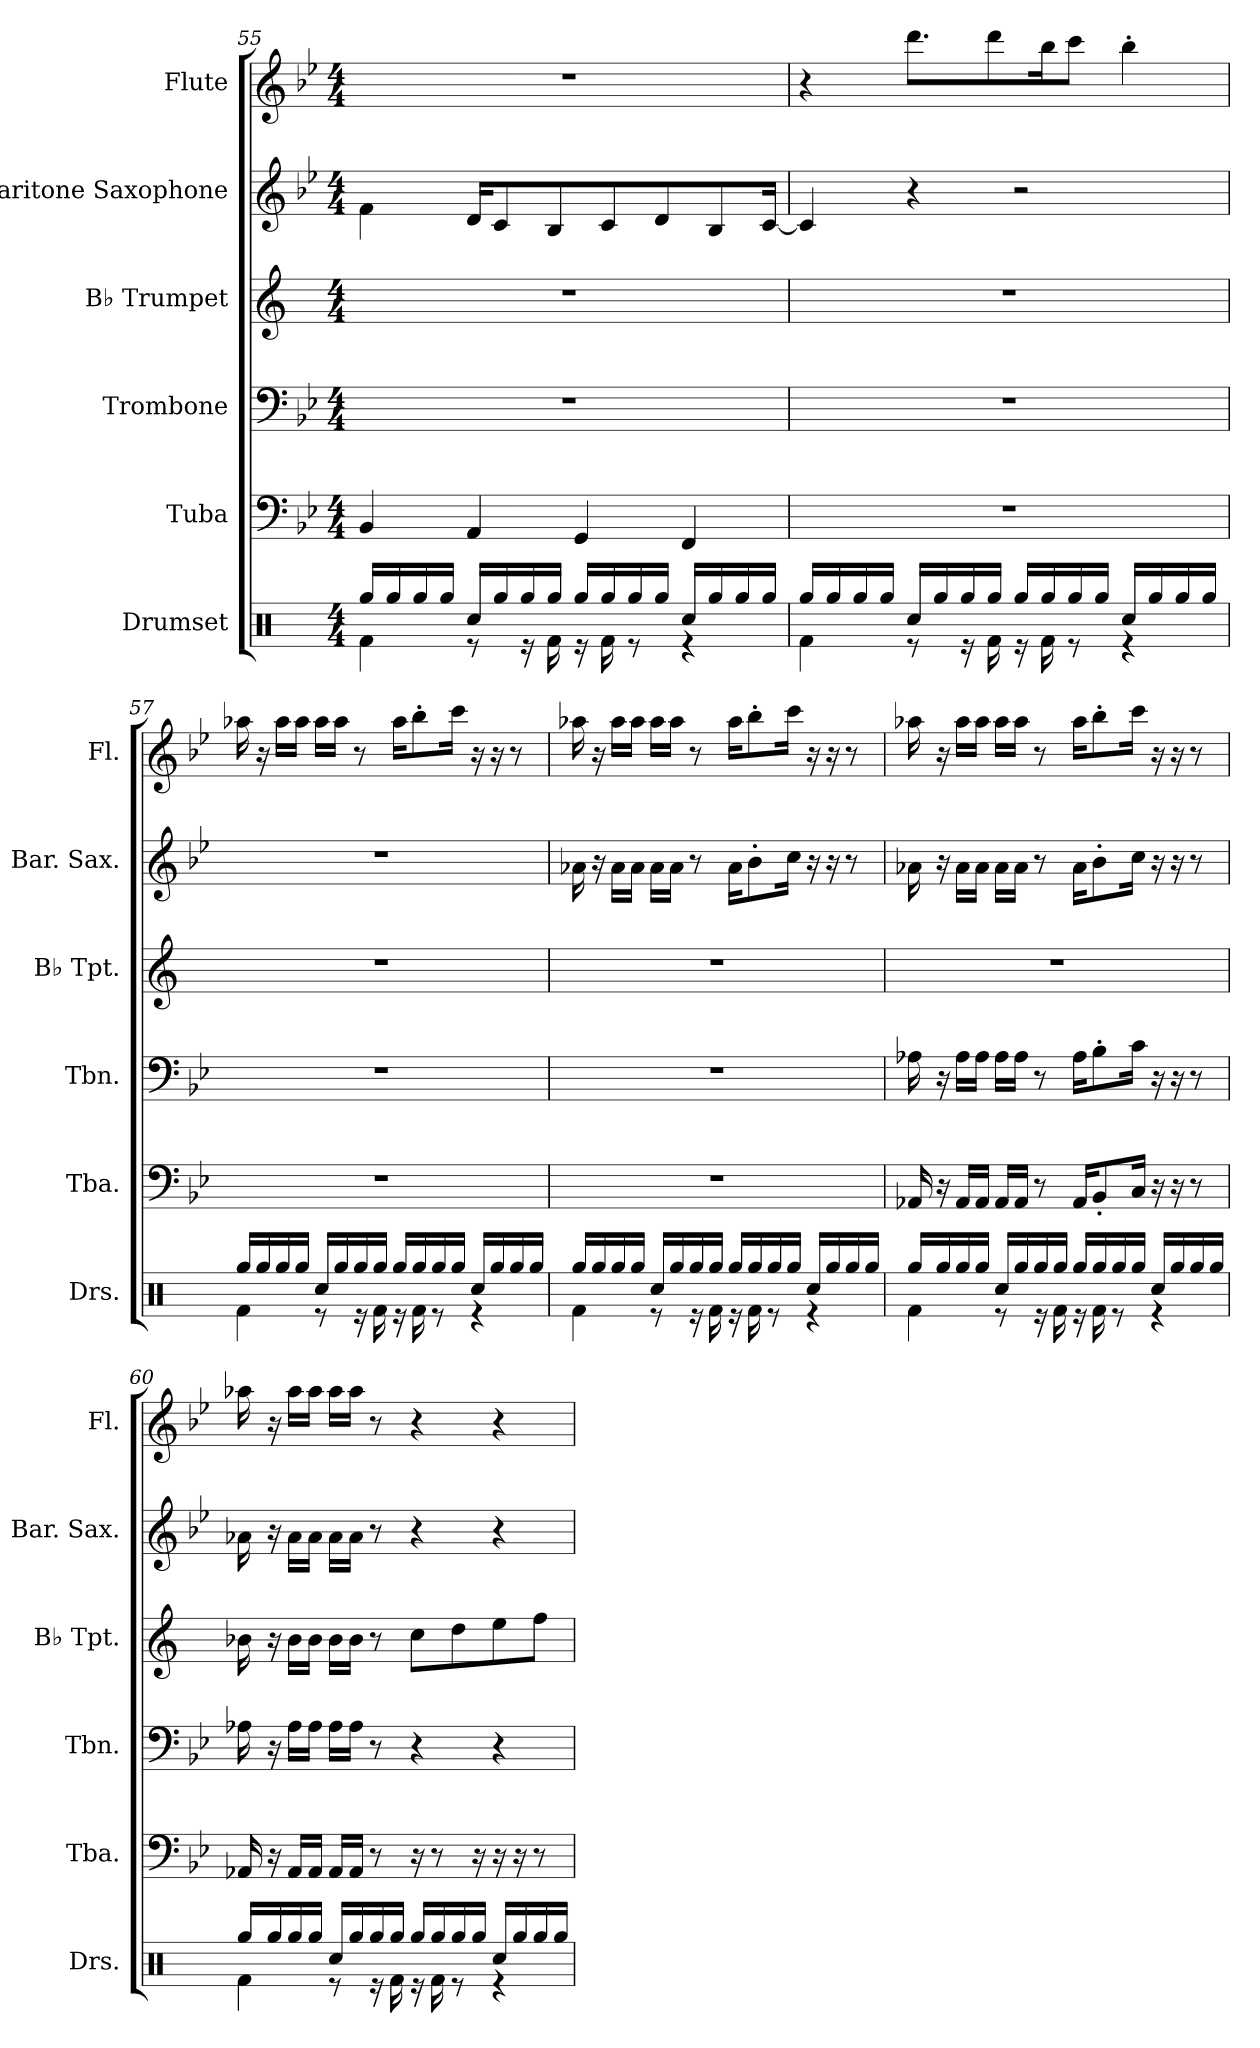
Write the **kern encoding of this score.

**kern	**kern	**kern	**kern	**kern	**kern
*part6	*part5	*part4	*part3	*part2	*part1
*staff6	*staff5	*staff4	*staff3	*staff2	*staff1
*I"Drumset	*I"Tuba	*I"Trombone	*I"B♭ Trumpet	*I"Baritone Saxophone	*I"Flute
*I'Drs.	*I'Tba.	*I'Tbn.	*I'B♭ Tpt.	*I'Bar. Sax.	*I'Fl.
!!LO:PB:g=z
*clefX	*clefF4	*clefF4	*clefG2	*clefG2	*clefG2
*	*	*	*ITrd1c2	*ITrd12c21	*ITrd14c24
*k[]	*k[b-e-]	*k[b-e-]	*k[b-e-]	*k[b-e-]	*k[b-e-]
*M4/4	*M4/4	*M4/4	*M4/4	*M4/4	*M4/4
=55	=55	=55	=55	=55	=55
*^	*	*	*	*	*
16Rgg/LL	4Rf\	4BB-/	1r	1r	4F\	1r
16Rgg/	.	.	.	.	.	.
16Rgg/	.	.	.	.	.	.
16Rgg/JJ	.	.	.	.	.	.
16Rcc/LL	8r	4AA/	.	.	16D/KL	.
16Rgg/	.	.	.	.	8C/	.
16Rgg/	16r	.	.	.	.	.
16Rgg/JJ	16Rf\	.	.	.	8BB-/	.
16Rgg/LL	16r	4GG/	.	.	.	.
16Rgg/	16Rf\	.	.	.	8C/	.
16Rgg/	8r	.	.	.	.	.
16Rgg/JJ	.	.	.	.	8D/	.
16Rcc/LL	4r	4FF/	.	.	.	.
16Rgg/	.	.	.	.	8BB-/	.
16Rgg/	.	.	.	.	.	.
16Rgg/JJ	.	.	.	.	[16C/Jk	.
=56	=56	=56	=56	=56	=56	=56
16Rgg/LL	4Rf\	1r	1r	1r	4C/]	4r
16Rgg/	.	.	.	.	.	.
16Rgg/	.	.	.	.	.	.
16Rgg/JJ	.	.	.	.	.	.
16Rcc/LL	8r	.	.	.	4r	8.d\L
16Rgg/	.	.	.	.	.	.
16Rgg/	16r	.	.	.	.	.
16Rgg/JJ	16Rf\	.	.	.	.	8d\
16Rgg/LL	16r	.	.	.	2r	.
16Rgg/	16Rf\	.	.	.	.	16B-\K
16Rgg/	8r	.	.	.	.	8c\J
16Rgg/JJ	.	.	.	.	.	.
16Rcc/LL	4r	.	.	.	.	4B-'\
16Rgg/	.	.	.	.	.	.
16Rgg/	.	.	.	.	.	.
16Rgg/JJ	.	.	.	.	.	.
!!LO:LB:g=z
=57	=57	=57	=57	=57	=57	=57
16Rgg/LL	4Rf\	1r	1r	1r	1r	16A-X\
16Rgg/	.	.	.	.	.	16r
16Rgg/	.	.	.	.	.	16A-\LL
16Rgg/JJ	.	.	.	.	.	16A-\JJ
16Rcc/LL	8r	.	.	.	.	16A-\LL
16Rgg/	.	.	.	.	.	16A-\JJ
16Rgg/	16r	.	.	.	.	8r
16Rgg/JJ	16Rf\	.	.	.	.	.
16Rgg/LL	16r	.	.	.	.	16A-\KL
16Rgg/	16Rf\	.	.	.	.	8B-'\
16Rgg/	8r	.	.	.	.	.
16Rgg/JJ	.	.	.	.	.	16c\Jk
16Rcc/LL	4r	.	.	.	.	16r
16Rgg/	.	.	.	.	.	16r
16Rgg/	.	.	.	.	.	8r
16Rgg/JJ	.	.	.	.	.	.
=58	=58	=58	=58	=58	=58	=58
16Rgg/LL	4Rf\	1r	1r	1r	16A-X\	16A-X\
16Rgg/	.	.	.	.	16r	16r
16Rgg/	.	.	.	.	16A-\LL	16A-\LL
16Rgg/JJ	.	.	.	.	16A-\JJ	16A-\JJ
16Rcc/LL	8r	.	.	.	16A-\LL	16A-\LL
16Rgg/	.	.	.	.	16A-\JJ	16A-\JJ
16Rgg/	16r	.	.	.	8r	8r
16Rgg/JJ	16Rf\	.	.	.	.	.
16Rgg/LL	16r	.	.	.	16A-\KL	16A-\KL
16Rgg/	16Rf\	.	.	.	8B-'\	8B-'\
16Rgg/	8r	.	.	.	.	.
16Rgg/JJ	.	.	.	.	16c\Jk	16c\Jk
16Rcc/LL	4r	.	.	.	16r	16r
16Rgg/	.	.	.	.	16r	16r
16Rgg/	.	.	.	.	8r	8r
16Rgg/JJ	.	.	.	.	.	.
!!LO:PB:g=z
=59	=59	=59	=59	=59	=59	=59
16Rgg/LL	4Rf\	16AA-X/	16A-X\	1r	16A-X\	16A-X\
16Rgg/	.	16r	16r	.	16r	16r
16Rgg/	.	16AA-/LL	16A-\LL	.	16A-\LL	16A-\LL
16Rgg/JJ	.	16AA-/JJ	16A-\JJ	.	16A-\JJ	16A-\JJ
16Rcc/LL	8r	16AA-/LL	16A-\LL	.	16A-\LL	16A-\LL
16Rgg/	.	16AA-/JJ	16A-\JJ	.	16A-\JJ	16A-\JJ
16Rgg/	16r	8r	8r	.	8r	8r
16Rgg/JJ	16Rf\	.	.	.	.	.
16Rgg/LL	16r	16AA-/KL	16A-\KL	.	16A-\KL	16A-\KL
16Rgg/	16Rf\	8BB-'/	8B-'\	.	8B-'\	8B-'\
16Rgg/	8r	.	.	.	.	.
16Rgg/JJ	.	16C/Jk	16c\Jk	.	16c\Jk	16c\Jk
16Rcc/LL	4r	16r	16r	.	16r	16r
16Rgg/	.	16r	16r	.	16r	16r
16Rgg/	.	8r	8r	.	8r	8r
16Rgg/JJ	.	.	.	.	.	.
=60	=60	=60	=60	=60	=60	=60
16Rgg/LL	4Rf\	16AA-X/	16A-X\	16a-X\	16A-X\	16A-X\
16Rgg/	.	16r	16r	16r	16r	16r
16Rgg/	.	16AA-/LL	16A-\LL	16a-\LL	16A-\LL	16A-\LL
16Rgg/JJ	.	16AA-/JJ	16A-\JJ	16a-\JJ	16A-\JJ	16A-\JJ
16Rcc/LL	8r	16AA-/LL	16A-\LL	16a-\LL	16A-\LL	16A-\LL
16Rgg/	.	16AA-/JJ	16A-\JJ	16a-\JJ	16A-\JJ	16A-\JJ
16Rgg/	16r	8r	8r	8r	8r	8r
16Rgg/JJ	16Rf\	.	.	.	.	.
16Rgg/LL	16r	16r	4r	8b-\L	4r	4r
16Rgg/	16Rf\	8r	.	.	.	.
16Rgg/	8r	.	.	8cc\	.	.
16Rgg/JJ	.	16r	.	.	.	.
16Rcc/LL	4r	16r	4r	8dd\	4r	4r
16Rgg/	.	16r	.	.	.	.
16Rgg/	.	8r	.	8ee-\J	.	.
16Rgg/JJ	.	.	.	.	.	.
*v	*v	*	*	*	*	*
=	=	=	=	=	=
*-	*-	*-	*-	*-	*-
